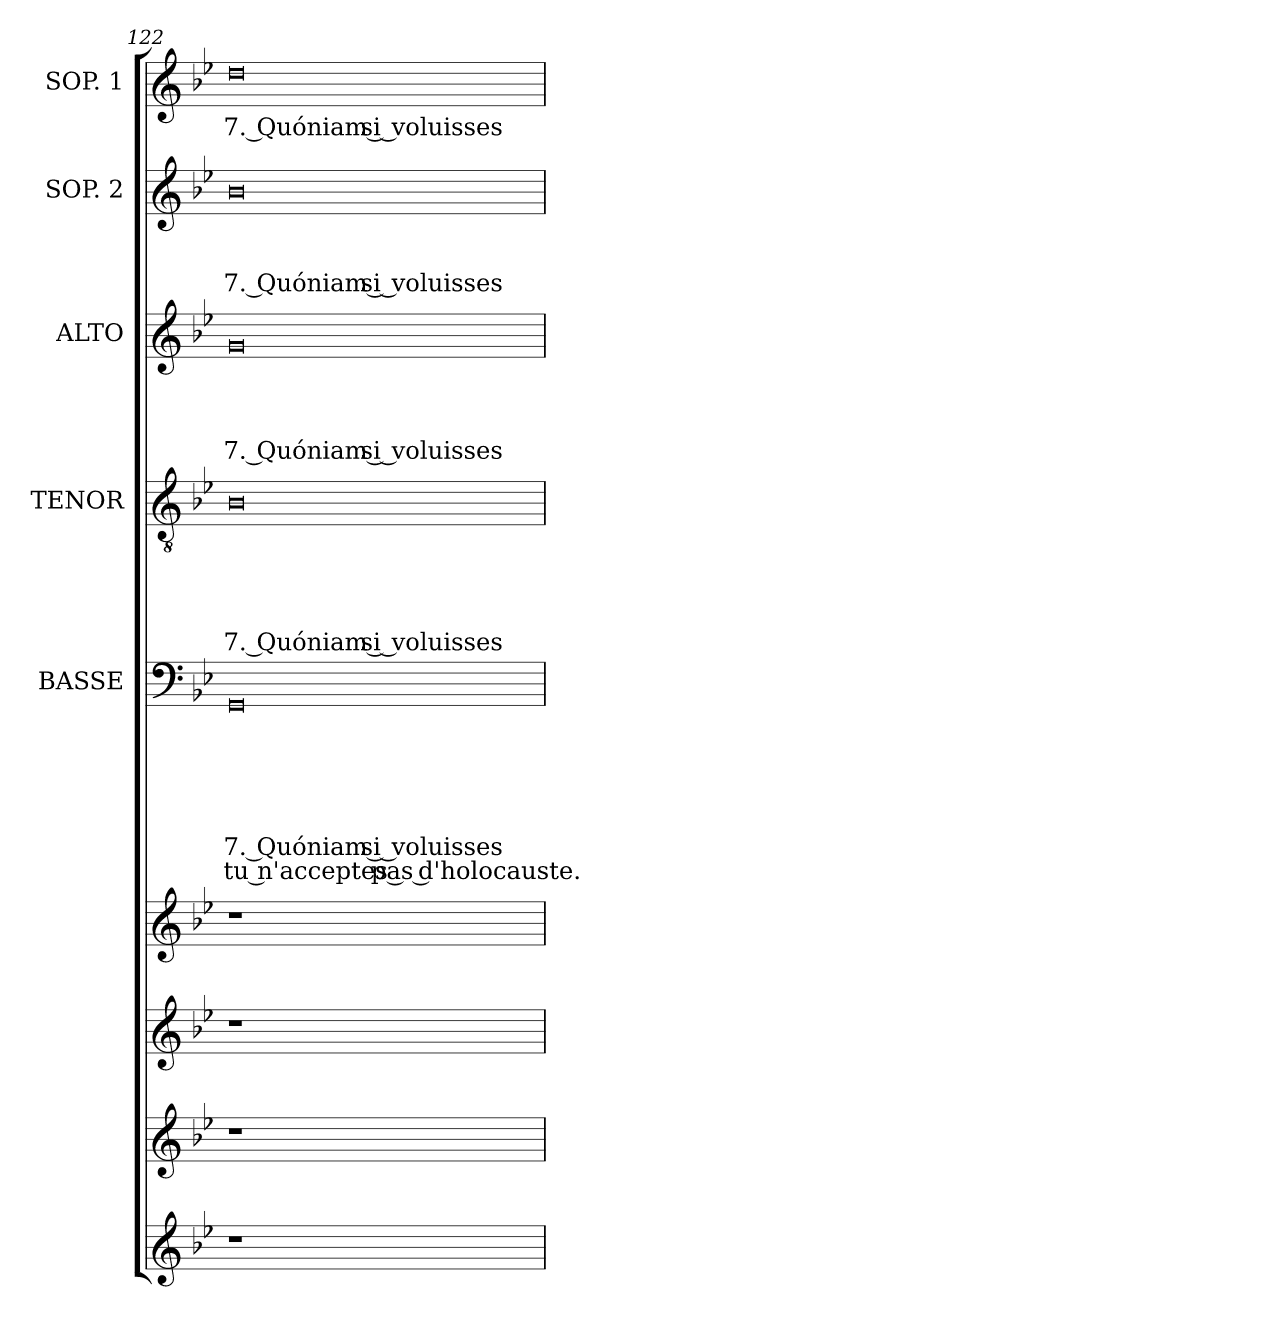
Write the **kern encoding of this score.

**kern	**kern	**kern	**kern	**kern	**text	**text	**text	**text	**text	**text	**text	**kern	**text	**text	**text	**text	**text	**kern	**text	**text	**text	**text	**kern	**text	**text	**text	**kern	**text
*part9	*part8	*part7	*part6	*part5	*part5	*part5	*part5	*part5	*part5	*part5	*part5	*part4	*part4	*part4	*part4	*part4	*part4	*part3	*part3	*part3	*part3	*part3	*part2	*part2	*part2	*part2	*part1	*part1
*staff9	*staff8	*staff7	*staff6	*staff5	*staff5	*staff5	*staff5	*staff5	*staff5	*staff5	*staff5	*staff4	*staff4	*staff4	*staff4	*staff4	*staff4	*staff3	*staff3	*staff3	*staff3	*staff3	*staff2	*staff2	*staff2	*staff2	*staff1	*staff1
*	*	*	*	*I"BASSE	*	*	*	*	*	*	*	*I"TENOR	*	*	*	*	*	*I"ALTO	*	*	*	*	*I"SOP. 2	*	*	*	*I"SOP. 1	*
*	*	*	*	*I'BAS.	*	*	*	*	*	*	*	*I'TEN.	*	*	*	*	*	*I'ALT.	*	*	*	*	*I'SOP. 2	*	*	*	*I'SOP. 1	*
!!LO:PB:g=z
*clefG2	*clefG2	*clefG2	*clefG2	*clefF4	*	*	*	*	*	*	*	*clefGv2	*	*	*	*	*	*clefG2	*	*	*	*	*clefG2	*	*	*	*clefG2	*
*k[b-e-]	*k[b-e-]	*k[b-e-]	*k[b-e-]	*k[b-e-]	*	*	*	*	*	*	*	*k[b-e-]	*	*	*	*	*	*k[b-e-]	*	*	*	*	*k[b-e-]	*	*	*	*k[b-e-]	*
*B-:	*B-:	*B-:	*B-:	*B-:	*	*	*	*	*	*	*	*B-:	*	*	*	*	*	*B-:	*	*	*	*	*B-:	*	*	*	*B-:	*
=122	=122	=122	=122	=122	=122	=122	=122	=122	=122	=122	=122	=122	=122	=122	=122	=122	=122	=122	=122	=122	=122	=122	=122	=122	=122	=122	=122	=122
!	!	!	!	!	!	!	!	!	!	!LO:LY:b	!LO:LY:b	!	!	!	!	!	!LO:LY:b	!	!	!	!	!LO:LY:b	!	!	!	!LO:LY:b	!	!LO:LY:b
1r	1r	1r	1r	0GG	.	.	.	.	.	7. Quóniam si voluisses	tu n'acceptes pas d'holocauste.	0B-	.	.	.	.	-7. Quóniam si voluisses	0g	.	.	.	7. Quóniam si voluisses	0b-	.	.	7. Quóniam si voluisses	0dd	-7. Quóniam si voluisses
1ryy	1ryy	1ryy	1ryy	.	.	.	.	.	.	.	.	.	.	.	.	.	.	.	.	.	.	.	.	.	.	.	.	.
=	=	=	=	=	=	=	=	=	=	=	=	=	=	=	=	=	=	=	=	=	=	=	=	=	=	=	=	=
*-	*-	*-	*-	*-	*-	*-	*-	*-	*-	*-	*-	*-	*-	*-	*-	*-	*-	*-	*-	*-	*-	*-	*-	*-	*-	*-	*-	*-
